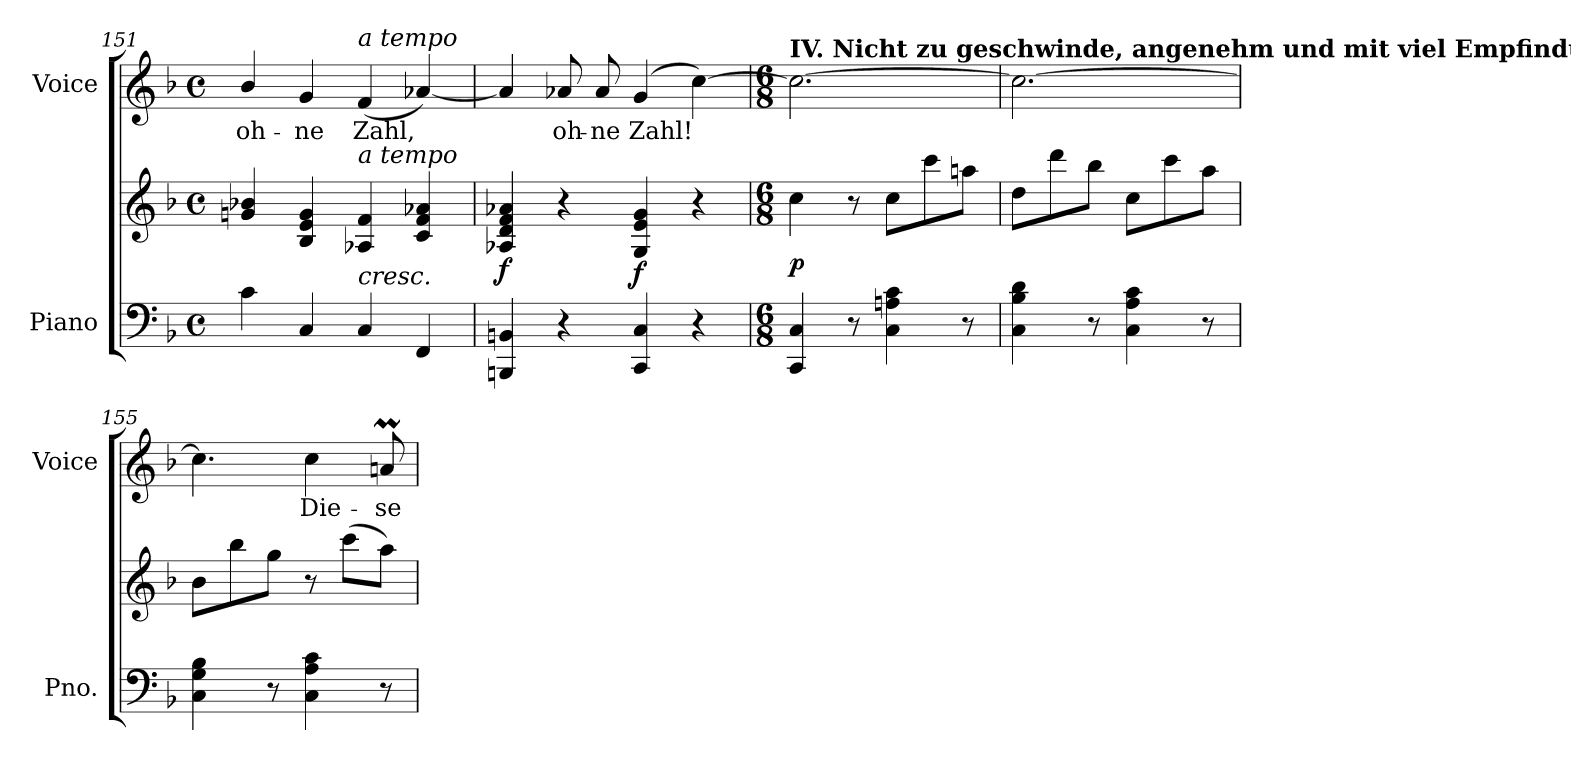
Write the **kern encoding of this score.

**kern	**kern	**dynam	**kern	**text
*part2	*part2	*part2	*part1	*part1
*staff3	*staff2	*staff2/3	*staff1	*staff1
*I"Piano	*	*	*I"Voice	*
*I'Pno.	*	*	*I'Voice	*
*clefF4	*clefG2	*	*clefG2	*
*k[b-]	*k[b-]	*	*k[b-]	*
*F:	*F:	*	*F:	*
*M4/4	*M4/4	*	*M4/4	*
*met(c)	*met(c)	*	*met(c)	*
=151	=151	=151	=151	=151
!	!	!	!	!LO:LY:b:color=#000000
4ci\	4gni/ 4b-Xi	.	4b-i/	oh-
!	!	!	!	!LO:LY:b:color=#000000
4Ci/	4B-i/ 4ei 4gi	.	4gi/	-ne
!	!	!	!LO:TX:a:i:t=a tempo	!
!	!LO:TX:a:i:t=a tempo	!	!	!
!LO:TX:a:i:t=cresc.	!	!	!	!
!	!	!	!	!LO:LY:b:color=#000000
4Ci/	4A-Xi/ 4fi	.	(4fi/	Zahl,
4FFi/	4ci/ 4fi 4a-Xi	.	[4a-Xi/)	.
!!LO:LB:g=z
=152	=152	=152	=152	=152
4BBBni/ 4BBni	4A-Xi/ 4di 4fi 4a-Xi	f	4a-i/]	.
!	!	!	!	!LO:LY:b:color=#000000
4r	4r	.	8a-Xi/	oh-
!	!	!	!	!LO:LY:b:color=#000000
.	.	.	8a-i/	-ne
!	!	!	!	!LO:LY:b:color=#000000
4CCi/ 4Ci	4Gi/ 4ei 4gi	f	(4gi/	Zahl!
4r	4r	.	[4cci\)	.
=153	=153	=153	=153	=153
*M6/8	*M6/8	*	*M6/8	*
!	!	!	!LO:TX:a:B:t=IV. Nicht zu geschwinde, angenehm und mit viel Empfindung.	!
4CCi/ 4Ci	4cci\	p	2.cci\_	.
8r	8r	.	.	.
4Ci\ 4Ani 4ci	8cci\L	.	.	.
.	8ccci\	.	.	.
8r	8aani\J	.	.	.
=154	=154	=154	=154	=154
4Ci\ 4B-i 4di	8ddi\L	.	2.cci\_	.
.	8dddi\	.	.	.
8r	8bb-i\J	.	.	.
4Ci\ 4Ai 4ci	8cci\L	.	.	.
.	8ccci\	.	.	.
8r	8aai\J	.	.	.
=155	=155	=155	=155	=155
4Ci\ 4Gi 4B-i	8b-i\L	.	4.cci\]	.
.	8bb-i\	.	.	.
8r	8ggi\J	.	.	.
!	!	!	!	!LO:LY:b:color=#000000
4Ci\ 4Ai 4ci	8r	.	4cci\	Die-
.	(8ccci\L	.	.	.
!	!	!	!	!LO:LY:b:color=#000000
8r	8aai\J)	.	8anmi/	-se
=	=	=	=	=
*-	*-	*-	*-	*-
